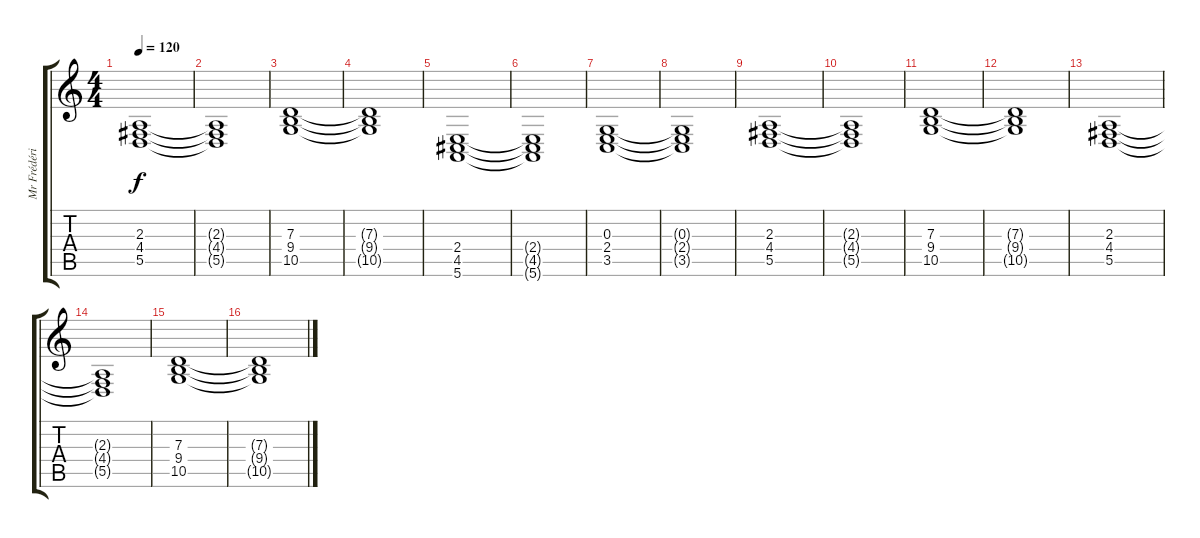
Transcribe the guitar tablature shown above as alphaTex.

\track ("Mr Frédéric" "Mr Frédéri") {instrument rockorgan}
\staff {score tabs}
\tuning (E4 B3 G3 D3 A2 E2) {hide}
\ts (4 4)
\tempo 120
\clef g2
\ks c
(2.3 4.4 5.5).1{dy f} |
(2.3{t} 4.4{t} 5.5{t}).1 |
(7.3 9.4 10.5).1 |
(7.3{t} 9.4{t} 10.5{t}).1 |
(2.4 4.5 5.6).1 |
(2.4{t} 4.5{t} 5.6{t}).1 |
(0.3 2.4 3.5).1 |
(0.3{t} 2.4{t} 3.5{t}).1 |
(2.3 4.4 5.5).1 |
(2.3{t} 4.4{t} 5.5{t}).1 |
(7.3 9.4 10.5).1 |
(7.3{t} 9.4{t} 10.5{t}).1 |
(2.3 4.4 5.5).1 |
(2.3{t} 4.4{t} 5.5{t}).1 |
(7.3 9.4 10.5).1 |
(7.3{t} 9.4{t} 10.5{t}).1
